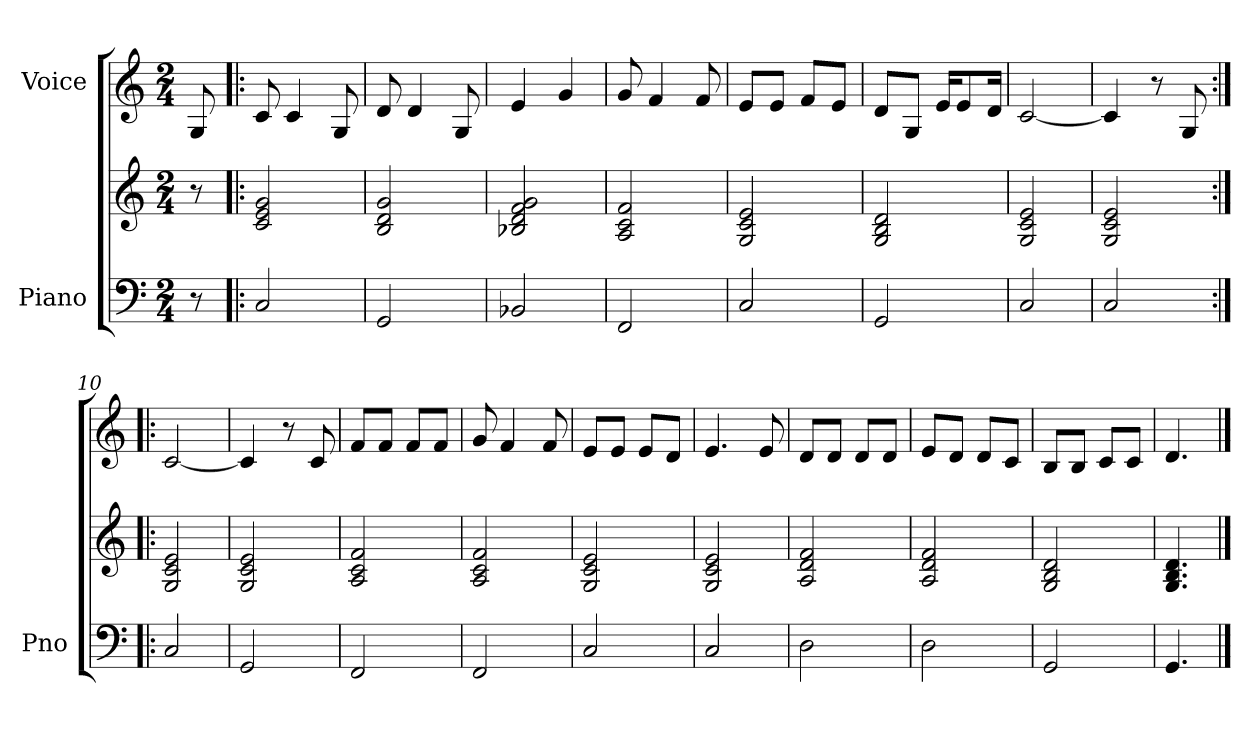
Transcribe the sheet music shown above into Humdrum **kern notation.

**kern	**kern	**kern
*part2	*part2	*part1
*staff3	*staff2	*staff1
*I"Piano	*	*I"Voice
*I'Pno	*	*
*clefF4	*clefG2	*clefG2
*k[]	*k[]	*k[]
*M2/4	*M2/4	*M2/4
=1	=1	=1
8r	8r	8G/
=2!|:	=2!|:	=2!|:
2C/	2c/ 2e/ 2g/	8c/
.	.	4c/
.	.	8G/
=3	=3	=3
2GG/	2B/ 2d/ 2g/	8d/
.	.	4d/
.	.	8G/
=4	=4	=4
2BB-X/	2B-X/ 2d/ 2f/ 2g/	4e/
.	.	4g/
=5	=5	=5
2FF/	2A/ 2c/ 2f/	8g/
.	.	4f/
.	.	8f/
=6	=6	=6
2C/	2G/ 2c/ 2e/	8e/L
.	.	8e/J
.	.	8f/L
.	.	8e/J
=7	=7	=7
2GG/	2G/ 2B/ 2d/	8d/L
.	.	8G/J
.	.	16e/KL
.	.	8e/
.	.	16d/Jk
=8	=8	=8
2C/	2G/ 2c/ 2e/	[2c/
=9	=9	=9
2C/	2G/ 2c/ 2e/	4c/]
.	.	8r
.	.	8G/
=10:|!|:	=10:|!|:	=10:|!|:
2C/	2G/ 2c/ 2e/	[2c/
=11	=11	=11
2GG/	2G/ 2c/ 2e/	4c/]
.	.	8r
.	.	8c/
!!LO:LB:g=z
=12	=12	=12
2FF/	2A/ 2c/ 2f/	8f/L
.	.	8f/J
.	.	8f/L
.	.	8f/J
=13	=13	=13
2FF/	2A/ 2c/ 2f/	8g/
.	.	4f/
.	.	8f/
=14	=14	=14
2C/	2G/ 2c/ 2e/	8e/L
.	.	8e/J
.	.	8e/L
.	.	8d/J
=15	=15	=15
2C/	2G/ 2c/ 2e/	4.e/
.	.	8e/
=16	=16	=16
2D\	2A/ 2d/ 2f/	8d/L
.	.	8d/J
.	.	8d/L
.	.	8d/J
=17	=17	=17
2D\	2A/ 2d/ 2f/	8e/L
.	.	8d/J
.	.	8d/L
.	.	8c/J
=18	=18	=18
2GG/	2G/ 2B/ 2d/	8B/L
.	.	8B/J
.	.	8c/L
.	.	8c/J
=19	=19	=19
4.GG/	4.G/ 4.B/ 4.d/	4.d/
==	==	==
*-	*-	*-
